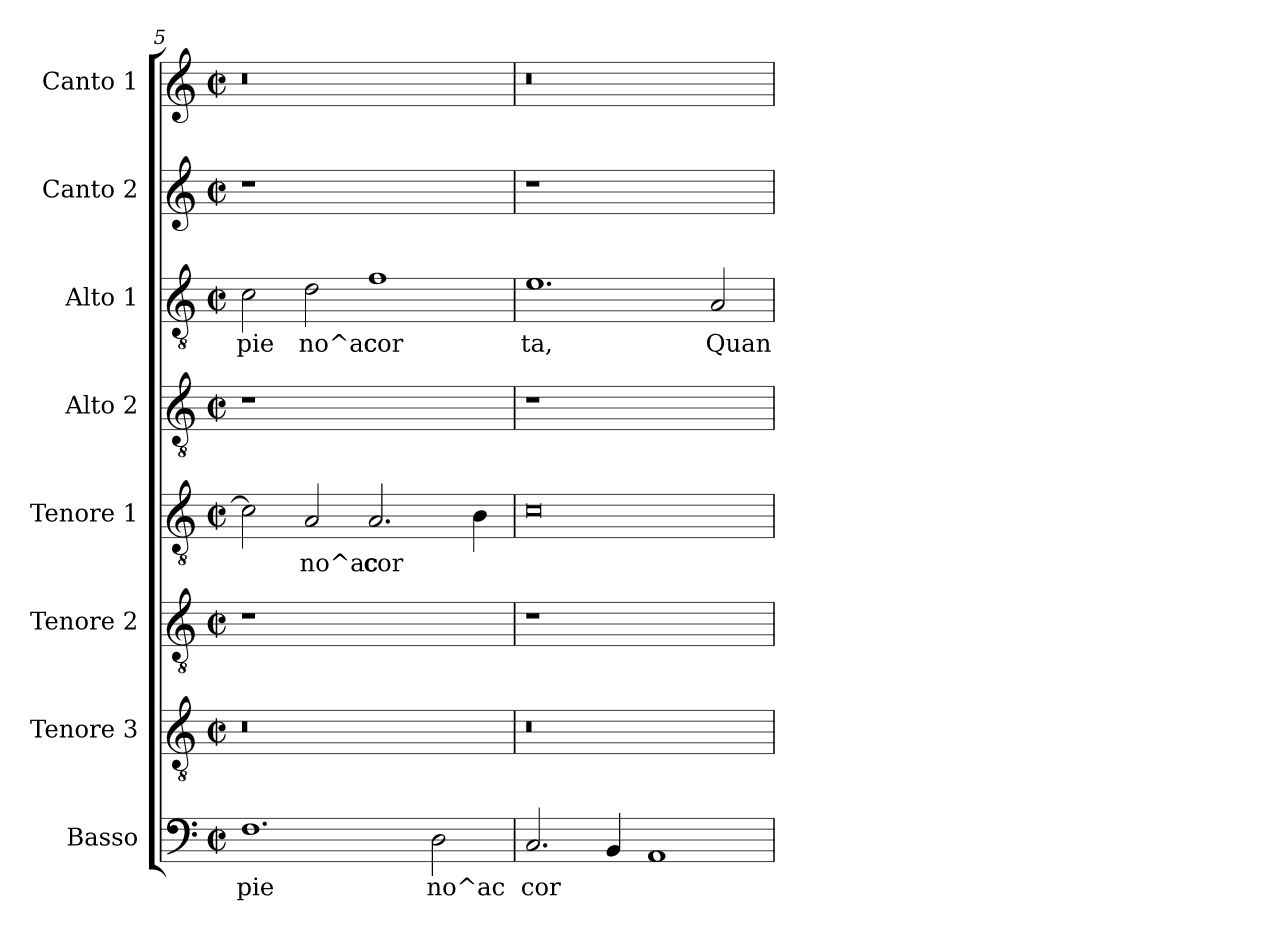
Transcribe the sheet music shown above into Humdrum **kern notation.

**kern	**text	**kern	**kern	**kern	**text	**kern	**kern	**text	**kern	**kern
*part8	*part8	*part7	*part6	*part5	*part5	*part4	*part3	*part3	*part2	*part1
*staff8	*staff8	*staff7	*staff6	*staff5	*staff5	*staff4	*staff3	*staff3	*staff2	*staff1
*I"Basso	*	*I"Tenore 3	*I"Tenore 2	*I"Tenore 1	*	*I"Alto 2	*I"Alto 1	*	*I"Canto 2	*I"Canto 1
*clefF4	*	*clefGv2	*clefGv2	*clefGv2	*	*clefGv2	*clefGv2	*	*clefG2	*clefG2
*k[]	*	*k[]	*k[]	*k[]	*	*k[]	*k[]	*	*k[]	*k[]
*C:	*	*C:	*C:	*C:	*	*C:	*C:	*	*C:	*C:
*M2/2	*	*M2/2	*M2/2	*M2/2	*	*M2/2	*M2/2	*	*M2/2	*M2/2
*met(c|)	*	*met(c|)	*met(c|)	*met(c|)	*	*met(c|)	*met(c|)	*	*met(c|)	*met(c|)
=5	=5	=5	=5	=5	=5	=5	=5	=5	=5	=5
!	!LO:LY:b:cj	!	!	!	!LO:LY:b:cj	!	!	!LO:LY:b:cj	!	!
1.F	pie	0r	1r	2c\]	.	1r	2c\	pie	1r	0r
!	!	!	!	!	!LO:LY:b:cj	!	!	!LO:LY:b:cj	!	!
.	.	.	.	2A/	no^ac	.	2d\	no^ac	.	.
!	!	!	!	!	!LO:LY:b:cj	!	!	!LO:LY:b:cj	!	!
.	.	.	1ryy	2.A/	cor	1ryy	1f	cor	1ryy	.
!	!LO:LY:b:cj	!	!	!	!	!	!	!	!	!
2D\	no^ac	.	.	.	.	.	.	.	.	.
!	!	!	!	!	!LO:LY:b:cj	!	!	!	!	!
.	.	.	.	4B\	.	.	.	.	.	.
=6	=6	=6	=6	=6	=6	=6	=6	=6	=6	=6
!	!LO:LY:b:cj	!	!	!	!LO:LY:b:cj	!	!	!LO:LY:b:cj	!	!
2.C/	cor	0r	1r	0c	.	1r	1.e	ta,	1r	0r
!	!LO:LY:b:cj	!	!	!	!	!	!	!	!	!
4BB/	.	.	.	.	.	.	.	.	.	.
!	!LO:LY:b:cj	!	!	!	!	!	!	!	!	!
1AA	.	.	1ryy	.	.	1ryy	.	.	1ryy	.
!	!	!	!	!	!	!	!	!LO:LY:b:cj	!	!
.	.	.	.	.	.	.	2A/	Quan	.	.
=	=	=	=	=	=	=	=	=	=	=
*-	*-	*-	*-	*-	*-	*-	*-	*-	*-	*-
